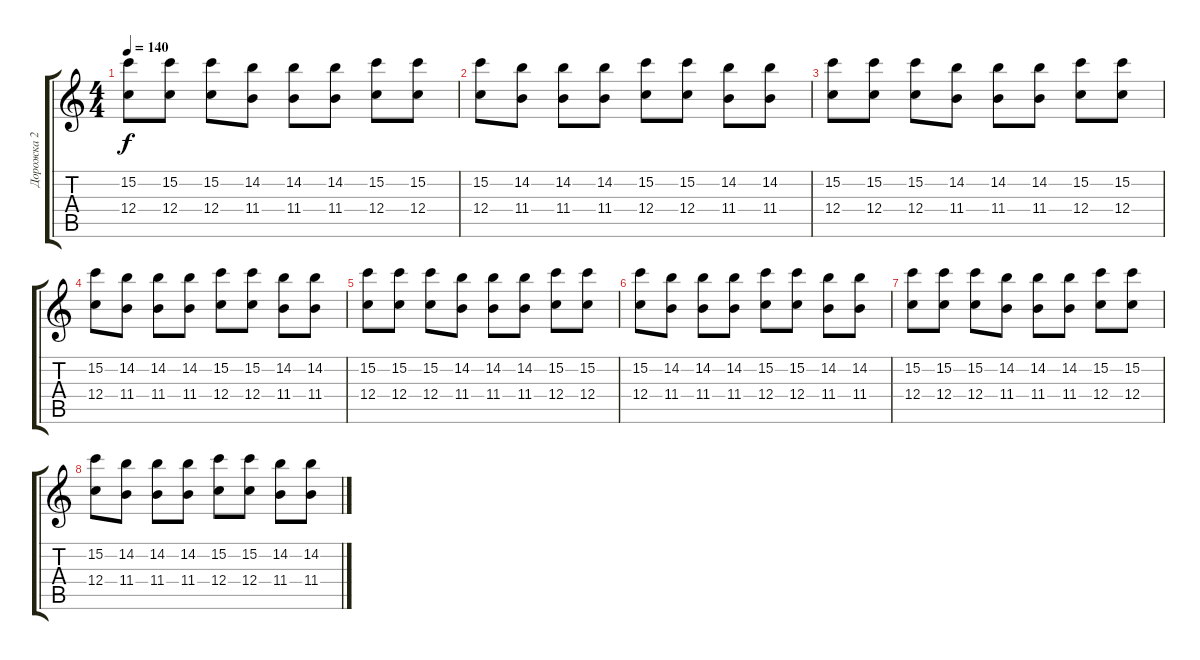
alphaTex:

\track ("Дорожка 2" "Дорожка 2") {instrument electricguitarclean}
\staff {score tabs}
\tuning (D4 A3 F3 C3 G2 C2) {hide}
\ts (4 4)
\tempo 140
\clef g2
\ks c
(15.2 12.4).8{dy f} (15.2 12.4).8 (15.2 12.4).8 (14.2 11.4).8 (14.2 11.4).8 (14.2 11.4).8 (15.2 12.4).8 (15.2 12.4).8 |
(15.2 12.4).8 (14.2 11.4).8 (14.2 11.4).8 (14.2 11.4).8 (15.2 12.4).8 (15.2 12.4).8 (14.2 11.4).8 (14.2 11.4).8 |
(15.2 12.4).8 (15.2 12.4).8 (15.2 12.4).8 (14.2 11.4).8 (14.2 11.4).8 (14.2 11.4).8 (15.2 12.4).8 (15.2 12.4).8 |
(15.2 12.4).8 (14.2 11.4).8 (14.2 11.4).8 (14.2 11.4).8 (15.2 12.4).8 (15.2 12.4).8 (14.2 11.4).8 (14.2 11.4).8 |
(15.2 12.4).8 (15.2 12.4).8 (15.2 12.4).8 (14.2 11.4).8 (14.2 11.4).8 (14.2 11.4).8 (15.2 12.4).8 (15.2 12.4).8 |
(15.2 12.4).8 (14.2 11.4).8 (14.2 11.4).8 (14.2 11.4).8 (15.2 12.4).8 (15.2 12.4).8 (14.2 11.4).8 (14.2 11.4).8 |
(15.2 12.4).8 (15.2 12.4).8 (15.2 12.4).8 (14.2 11.4).8 (14.2 11.4).8 (14.2 11.4).8 (15.2 12.4).8 (15.2 12.4).8 |
(15.2 12.4).8 (14.2 11.4).8 (14.2 11.4).8 (14.2 11.4).8 (15.2 12.4).8 (15.2 12.4).8 (14.2 11.4).8 (14.2 11.4).8
